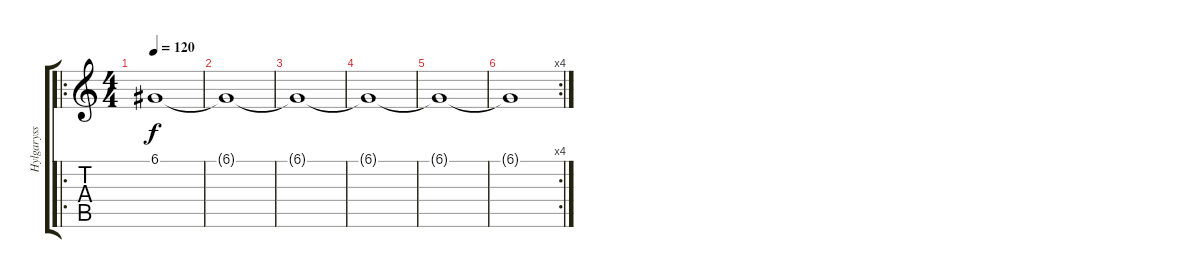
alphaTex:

\track ("Hylgaryss" "Hylgaryss") {instrument churchorgan}
\staff {score tabs}
\tuning (D4 A3 F3 C3 G2 C2) {hide}
\ro
\ts (4 4)
\tempo 120
\clef g2
\ks c
6.1{t}.1{dy f} |
6.1{t}.1 |
6.1{t}.1 |
6.1{t}.1 |
6.1{t}.1 |
\rc 4
6.1{t}.1
